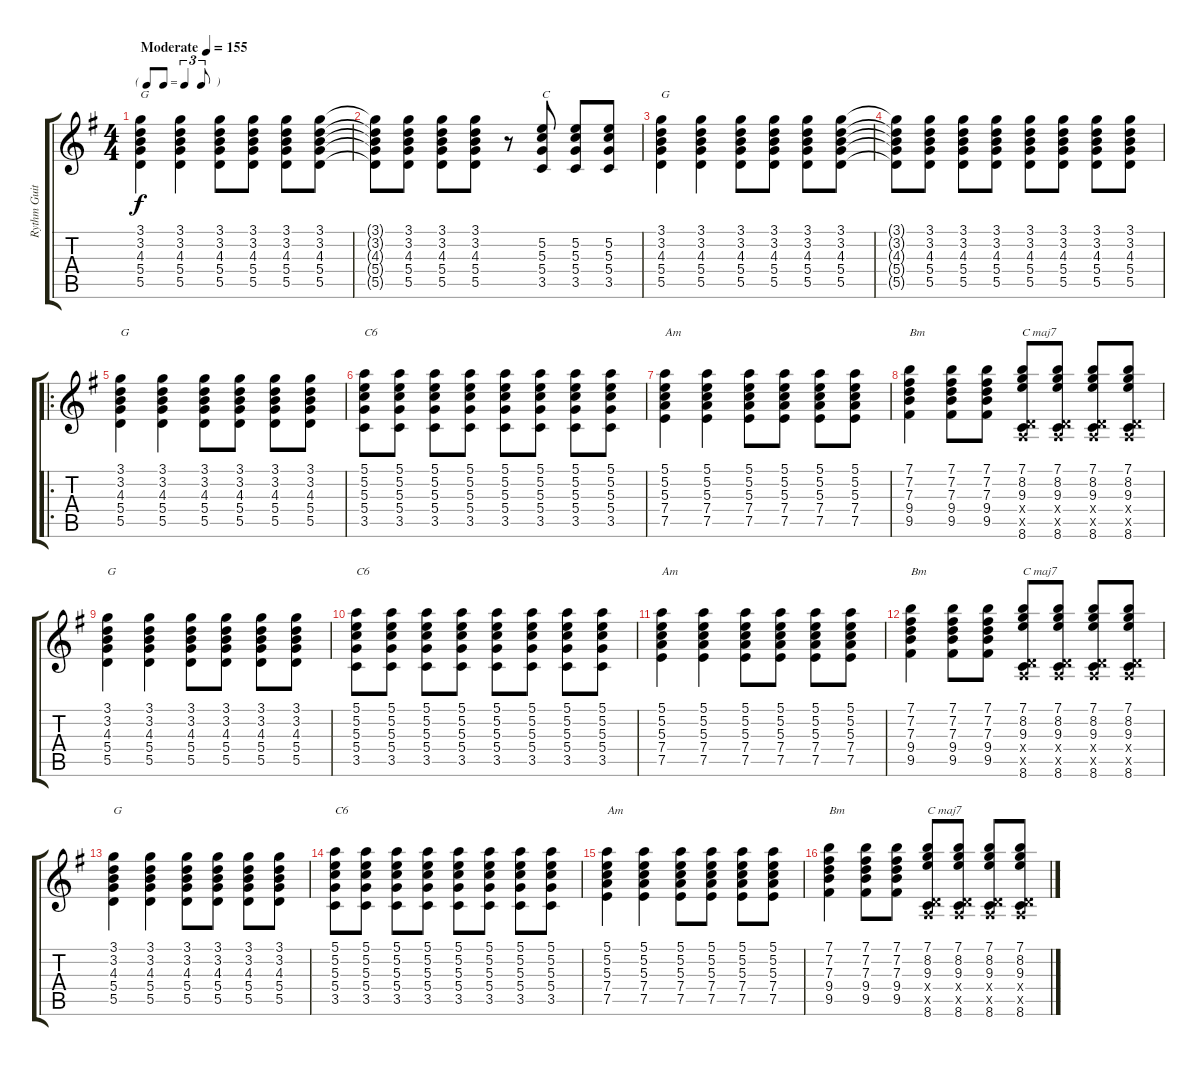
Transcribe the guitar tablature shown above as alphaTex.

\track ("Rythm Guitar" "Rythm Guit") {instrument acousticguitarsteel}
\staff {score tabs}
\tuning (E4 B3 G3 D3 A2 E2) {hide}
\ts (4 4)
\tf triplet8th
\tempo (155 "Moderate")
\clef g2
\ks g
(3.1 3.2 4.3 5.4 5.5).4{txt "G" dy f instrument acousticguitarsteel} (3.1 3.2 4.3 5.4 5.5).4 (3.1 3.2 4.3 5.4 5.5).8 (3.1 3.2 4.3 5.4 5.5).8 (3.1 3.2 4.3 5.4 5.5).8 (3.1 3.2 4.3 5.4 5.5).8 |
(3.1{t} 3.2{t} 4.3{t} 5.4{t} 5.5{t}).8 (3.1 3.2 4.3 5.4 5.5).8 (3.1 3.2 4.3 5.4 5.5).8 (3.1 3.2 4.3 5.4 5.5).8 r.8 (5.2 5.3 5.4 3.5).8{txt "C"} (5.2 5.3 5.4 3.5).8 (5.2 5.3 5.4 3.5).8 |
(3.1 3.2 4.3 5.4 5.5).4{txt "G"} (3.1 3.2 4.3 5.4 5.5).4 (3.1 3.2 4.3 5.4 5.5).8 (3.1 3.2 4.3 5.4 5.5).8 (3.1 3.2 4.3 5.4 5.5).8 (3.1 3.2 4.3 5.4 5.5).8 |
(3.1{t} 3.2{t} 4.3{t} 5.4{t} 5.5{t}).8 (3.1 3.2 4.3 5.4 5.5).8 (3.1 3.2 4.3 5.4 5.5).8 (3.1 3.2 4.3 5.4 5.5).8 (3.1 3.2 4.3 5.4 5.5).8 (3.1 3.2 4.3 5.4 5.5).8 (3.1 3.2 4.3 5.4 5.5).8 (3.1 3.2 4.3 5.4 5.5).8 |
\ro
(3.1 3.2 4.3 5.4 5.5).4{txt "G"} (3.1 3.2 4.3 5.4 5.5).4 (3.1 3.2 4.3 5.4 5.5).8 (3.1 3.2 4.3 5.4 5.5).8 (3.1 3.2 4.3 5.4 5.5).8 (3.1 3.2 4.3 5.4 5.5).8 |
(5.1 5.2 5.3 5.4 3.5).8{txt "C6"} (5.1 5.2 5.3 5.4 3.5).8 (5.1 5.2 5.3 5.4 3.5).8 (5.1 5.2 5.3 5.4 3.5).8 (5.1 5.2 5.3 5.4 3.5).8 (5.1 5.2 5.3 5.4 3.5).8 (5.1 5.2 5.3 5.4 3.5).8 (5.1 5.2 5.3 5.4 3.5).8 |
(5.1 5.2 5.3 7.4 7.5).4{txt "Am"} (5.1 5.2 5.3 7.4 7.5).4 (5.1 5.2 5.3 7.4 7.5).8 (5.1 5.2 5.3 7.4 7.5).8 (5.1 5.2 5.3 7.4 7.5).8 (5.1 5.2 5.3 7.4 7.5).8 |
(7.1 7.2 7.3 9.4 9.5).4{txt "Bm"} (7.1 7.2 7.3 9.4 9.5).8 (7.1 7.2 7.3 9.4 9.5).8 (7.1 8.2 9.3 0.4{x} 0.5{x} 8.6).8{txt "C maj7"} (7.1 8.2 9.3 0.4{x} 0.5{x} 8.6).8 (7.1 8.2 9.3 0.4{x} 0.5{x} 8.6).8 (7.1 8.2 9.3 0.4{x} 0.5{x} 8.6).8 |
(3.1 3.2 4.3 5.4 5.5).4{txt "G"} (3.1 3.2 4.3 5.4 5.5).4 (3.1 3.2 4.3 5.4 5.5).8 (3.1 3.2 4.3 5.4 5.5).8 (3.1 3.2 4.3 5.4 5.5).8 (3.1 3.2 4.3 5.4 5.5).8 |
(5.1 5.2 5.3 5.4 3.5).8{txt "C6"} (5.1 5.2 5.3 5.4 3.5).8 (5.1 5.2 5.3 5.4 3.5).8 (5.1 5.2 5.3 5.4 3.5).8 (5.1 5.2 5.3 5.4 3.5).8 (5.1 5.2 5.3 5.4 3.5).8 (5.1 5.2 5.3 5.4 3.5).8 (5.1 5.2 5.3 5.4 3.5).8 |
(5.1 5.2 5.3 7.4 7.5).4{txt "Am"} (5.1 5.2 5.3 7.4 7.5).4 (5.1 5.2 5.3 7.4 7.5).8 (5.1 5.2 5.3 7.4 7.5).8 (5.1 5.2 5.3 7.4 7.5).8 (5.1 5.2 5.3 7.4 7.5).8 |
(7.1 7.2 7.3 9.4 9.5).4{txt "Bm"} (7.1 7.2 7.3 9.4 9.5).8 (7.1 7.2 7.3 9.4 9.5).8 (7.1 8.2 9.3 0.4{x} 0.5{x} 8.6).8{txt "C maj7"} (7.1 8.2 9.3 0.4{x} 0.5{x} 8.6).8 (7.1 8.2 9.3 0.4{x} 0.5{x} 8.6).8 (7.1 8.2 9.3 0.4{x} 0.5{x} 8.6).8 |
(3.1 3.2 4.3 5.4 5.5).4{txt "G"} (3.1 3.2 4.3 5.4 5.5).4 (3.1 3.2 4.3 5.4 5.5).8 (3.1 3.2 4.3 5.4 5.5).8 (3.1 3.2 4.3 5.4 5.5).8 (3.1 3.2 4.3 5.4 5.5).8 |
(5.1 5.2 5.3 5.4 3.5).8{txt "C6"} (5.1 5.2 5.3 5.4 3.5).8 (5.1 5.2 5.3 5.4 3.5).8 (5.1 5.2 5.3 5.4 3.5).8 (5.1 5.2 5.3 5.4 3.5).8 (5.1 5.2 5.3 5.4 3.5).8 (5.1 5.2 5.3 5.4 3.5).8 (5.1 5.2 5.3 5.4 3.5).8 |
(5.1 5.2 5.3 7.4 7.5).4{txt "Am"} (5.1 5.2 5.3 7.4 7.5).4 (5.1 5.2 5.3 7.4 7.5).8 (5.1 5.2 5.3 7.4 7.5).8 (5.1 5.2 5.3 7.4 7.5).8 (5.1 5.2 5.3 7.4 7.5).8 |
(7.1 7.2 7.3 9.4 9.5).4{txt "Bm"} (7.1 7.2 7.3 9.4 9.5).8 (7.1 7.2 7.3 9.4 9.5).8 (7.1 8.2 9.3 0.4{x} 0.5{x} 8.6).8{txt "C maj7"} (7.1 8.2 9.3 0.4{x} 0.5{x} 8.6).8 (7.1 8.2 9.3 0.4{x} 0.5{x} 8.6).8 (7.1 8.2 9.3 0.4{x} 0.5{x} 8.6).8
